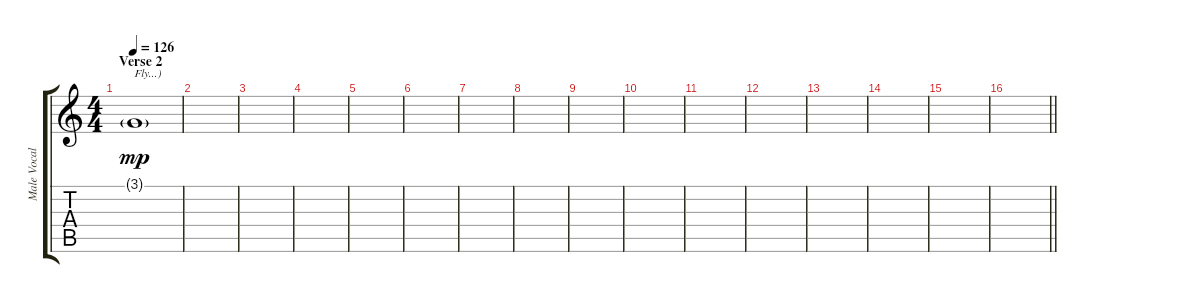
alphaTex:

\track ("Male Vocals - Stefanos" "Male Vocal") {instrument bassoon}
\staff {score tabs}
\tuning (E4 B3 G3 D3 A2 E2) {hide}
\ts (4 4)
\section ("" "Verse 2")
\tempo 126
\clef g2
\ks c
3.1{g}.1{txt "Fly...)" dy mp volume 0} |
|
|
|
|
|
|
|
|
|
|
|
|
|
|
\barLineRight lightlight
